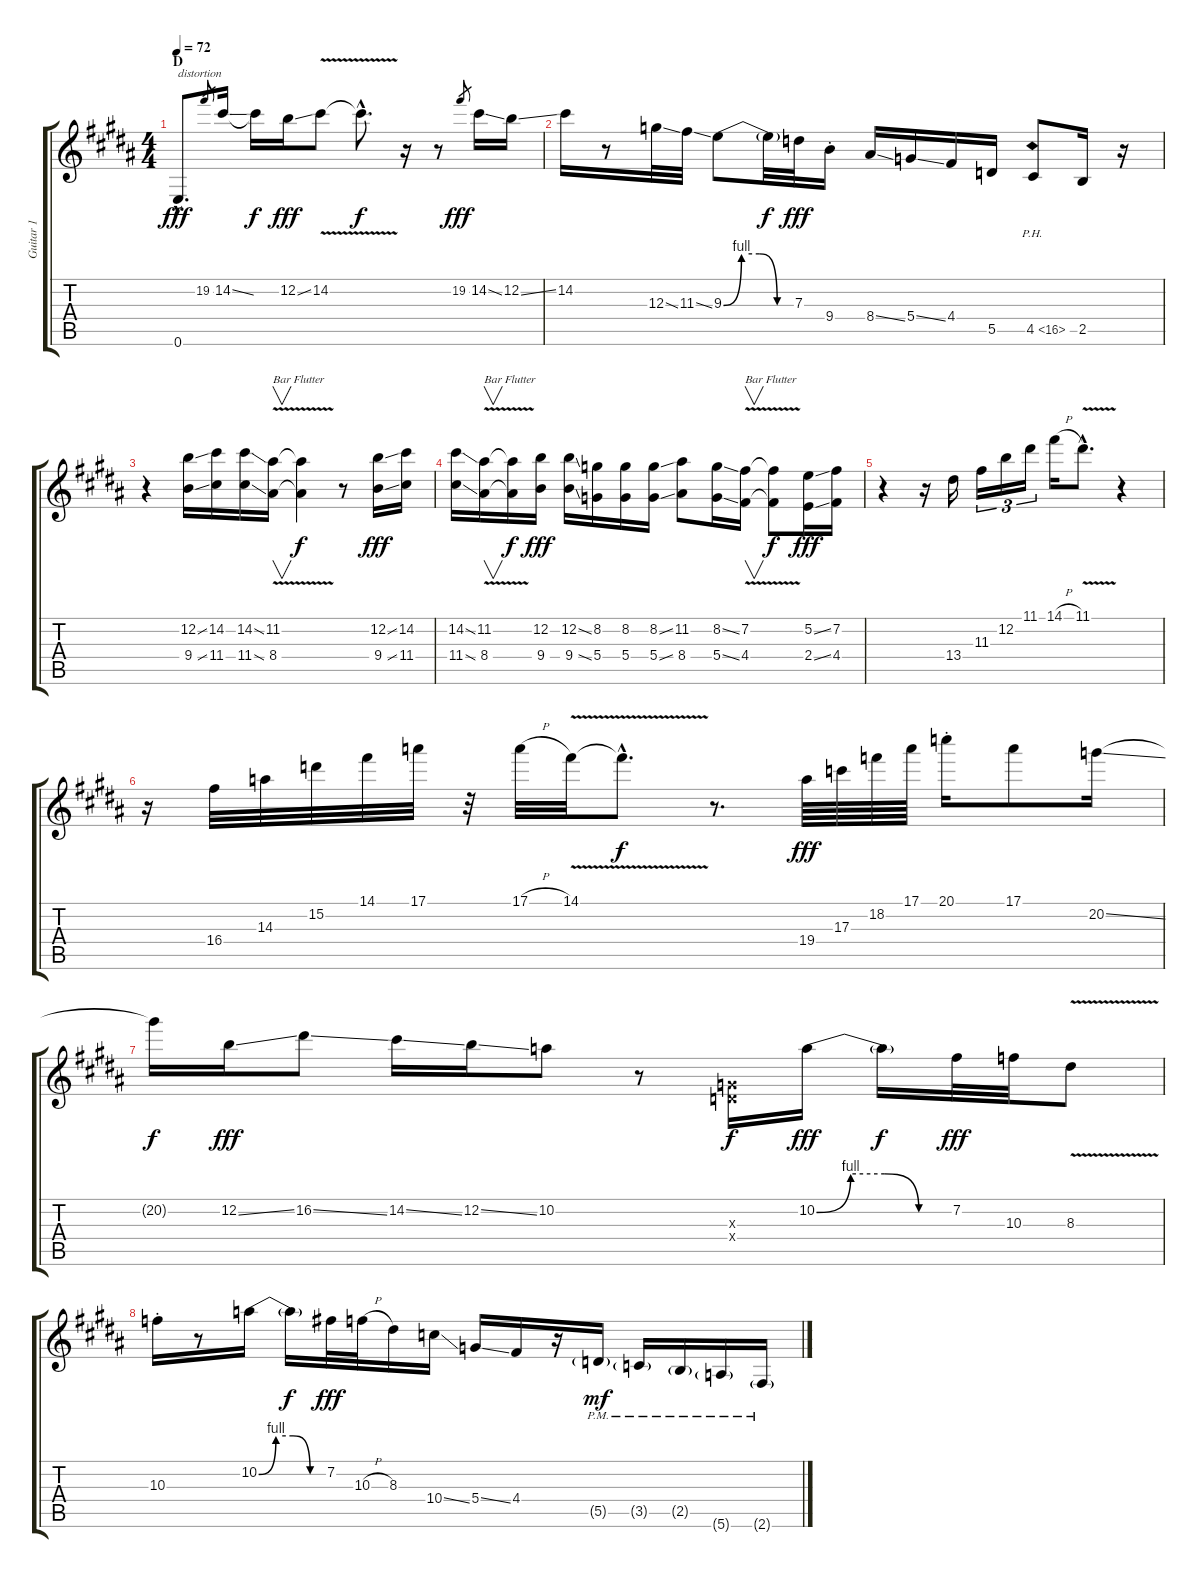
\track ("Guitar 1" "Guitar 1") {instrument overdrivenguitar}
\staff {score tabs}
\tuning (E4 B3 G3 D3 A2 E2) {hide}
\ts (4 4)
\section ("" "D")
\tempo 72
\clef g2
\ks b
0.6{hac}.8{d txt "distortion" dy fff instrument overdrivenguitar} 19.2.8{gr} 14.2{ss}.16 14.2{t}.16{dy f} 12.2{ss}.16{dy fff} 14.2{v}.8 14.2{hac t}.8{d dy f} r.16 r.8 19.2.8{gr dy fff} 14.2{ss}.16 12.2{ss}.16 |
14.2.16 r.8 12.3{ss}.32 11.3{ss}.32 9.3{be (custom 0 0 15 4 30 4 45 0 60 0)}.8 9.3{t}.32{dy f} 7.3.32{dy fff} 9.4{st}.16 8.4{ss}.16 5.4{ss}.16 4.4.16 5.5.16 4.5{ph 12}.8 2.5.16 r.16 |
r.4 (12.2{ss} 9.4{ss}).16 (14.2 11.4).16 (14.2{ss} 11.4{ss}).16 (11.2{v} 8.4{v}).16{v txt "Bar Flutter"} (11.2{t} 8.4{t}).4{dy f} r.8 (12.2{ss} 9.4{ss}).16{dy fff} (14.2 11.4).16 |
(14.2{ss} 11.4{ss}).16 (11.2{v} 8.4{v}).16{v txt "Bar Flutter"} (11.2{t} 8.4{t}).16{dy f} (12.2 9.4).16{dy fff} (12.2{ss} 9.4{ss}).16 (8.2 5.4).16 (8.2 5.4).16 (8.2{ss} 5.4{ss}).16 (11.2 8.4).8 (8.2{ss} 5.4{ss}).16 (7.2{v} 4.4{v}).16{v txt "Bar Flutter"} (7.2{t} 4.4{t}).8{dy f} (5.2{ss} 2.4{ss}).16{dy fff} (7.2 4.4).16 |
r.4 r.16 13.4.16 11.3.16{tu (3 2)} 12.2.16{tu (3 2)} 11.1.16{tu (3 2)} 14.1{h}.16 11.1{v hac}.8{d} r.4 |
r.16 16.4.32 14.3.32 15.2.32 14.1.32 17.1.32 r.32 17.1{h}.32 14.1{v}.32 14.1{hac t}.8{d dy f} r.8{d} 19.4.64{dy fff} 17.3.64 18.2.64 17.1.64 20.1{st}.16 17.1.8 20.2{ss}.16 |
20.2{t}.16{dy f} 12.2{ss}.16{dy fff} 16.2{ss}.8 14.2{ss}.16 12.2{ss}.16 10.2.8 r.8 (0.3{x} 0.4{x}).16{dy f} 10.2{be (custom 0 0 15 4 30 4 45 0 60 0)}.16{dy fff} 10.2{t}.16{dy f} 7.2.32{dy fff} 10.3.32 8.3{v}.8 |
10.3{st}.16 r.8 10.2{be (custom 0 0 15 4 30 4 45 0 60 0)}.16 10.2{t}.16{dy f} 7.2.32{dy fff} 10.3{h}.32 8.3.16 10.4{ss}.16 5.4{ss}.16 4.4.16 r.16 5.5{g pm}.16{dy mf} 3.5{g pm}.16 2.5{g pm}.16 5.6{g pm}.16 2.6{g pm}.16
